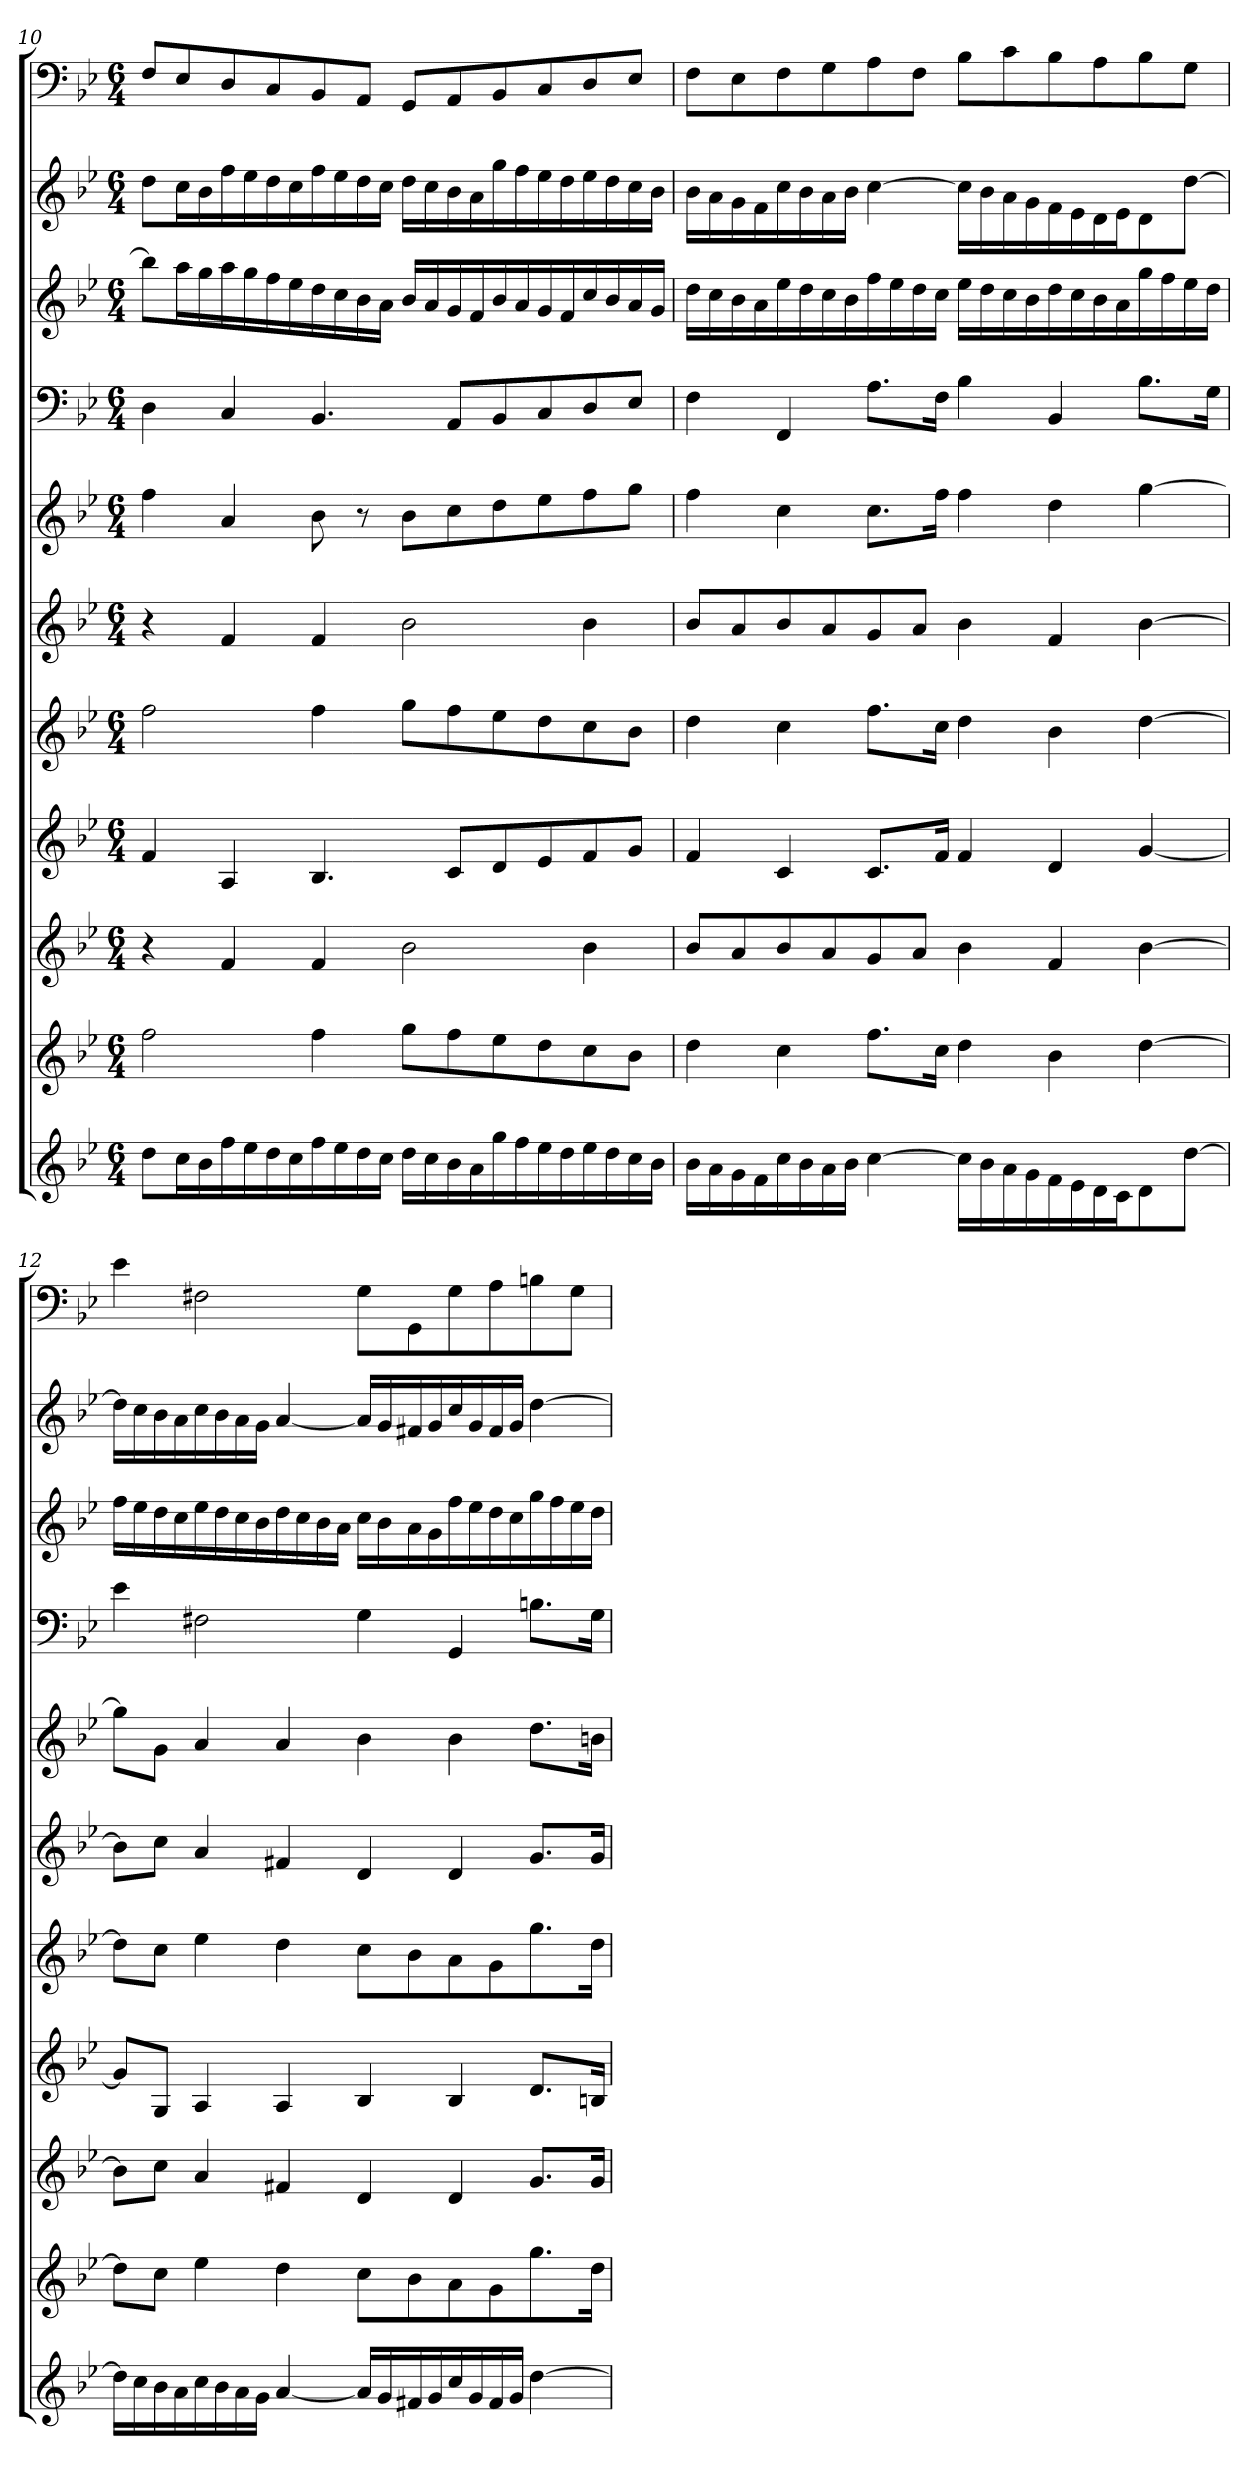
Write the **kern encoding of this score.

**kern	**kern	**kern	**kern	**kern	**kern	**kern	**kern	**kern	**kern	**kern
*part11	*part10	*part9	*part8	*part7	*part6	*part5	*part4	*part3	*part2	*part1
*staff11	*staff10	*staff9	*staff8	*staff7	*staff6	*staff5	*staff4	*staff3	*staff2	*staff1
*clefG2	*clefG2	*clefG2	*clefG2	*clefG2	*clefG2	*clefG2	*clefF4	*clefG2	*clefG2	*clefF4
*k[b-e-]	*k[b-e-]	*k[b-e-]	*k[b-e-]	*k[b-e-]	*k[b-e-]	*k[b-e-]	*k[b-e-]	*k[b-e-]	*k[b-e-]	*k[b-e-]
*B-:	*B-:	*B-:	*B-:	*B-:	*B-:	*B-:	*B-:	*B-:	*B-:	*B-:
*M6/4	*M6/4	*M6/4	*M6/4	*M6/4	*M6/4	*M6/4	*M6/4	*M6/4	*M6/4	*M6/4
=10	=10	=10	=10	=10	=10	=10	=10	=10	=10	=10
8dd\L	2ff	4r	4f	2ff	4r	4ff	4D	8bb-\L]	8dd\L	8F/L
16cc\L	.	.	.	.	.	.	.	16aa\L	16cc\L	8E-/
16b-\	.	.	.	.	.	.	.	16gg\	16b-\	.
16ff\	.	4f	4A	.	4f	4a	4C	16aa\	16ff\	8D/
16ee-\	.	.	.	.	.	.	.	16gg\	16ee-\	.
16dd\	.	.	.	.	.	.	.	16ff\	16dd\	8C/
16cc\	.	.	.	.	.	.	.	16ee-\	16cc\	.
16ff\	4ff	4f	4.B-	4ff	4f	8b-	4.BB-	16dd\	16ff\	8BB-/
16ee-\	.	.	.	.	.	.	.	16cc\	16ee-\	.
16dd\	.	.	.	.	.	8r	.	16b-\	16dd\	8AA/J
16cc\JJ	.	.	.	.	.	.	.	16a\JJ	16cc\JJ	.
16dd\LL	8gg\L	2b-	.	8gg\L	2b-	8b-\L	.	16b-/LL	16dd\LL	8GG/L
16cc\	.	.	.	.	.	.	.	16a/	16cc\	.
16b-\	8ff\	.	8c/L	8ff\	.	8cc\	8AA/L	16g/	16b-\	8AA/
16a\	.	.	.	.	.	.	.	16f/	16a\	.
16gg\	8ee-\	.	8d/	8ee-\	.	8dd\	8BB-/	16b-/	16gg\	8BB-/
16ff\	.	.	.	.	.	.	.	16a/	16ff\	.
16ee-\	8dd\	.	8e-/	8dd\	.	8ee-\	8C/	16g/	16ee-\	8C/
16dd\	.	.	.	.	.	.	.	16f/	16dd\	.
16ee-\	8cc\	4b-	8f/	8cc\	4b-	8ff\	8D/	16cc/	16ee-\	8D/
16dd\	.	.	.	.	.	.	.	16b-/	16dd\	.
16cc\	8b-\J	.	8g/J	8b-\J	.	8gg\J	8E-/J	16a/	16cc\	8E-/J
16b-\JJ	.	.	.	.	.	.	.	16g/JJ	16b-\JJ	.
=11	=11	=11	=11	=11	=11	=11	=11	=11	=11	=11
16b-\LL	4dd	8b-/L	4f	4dd	8b-/L	4ff	4F	16dd\LL	16b-\LL	8F\L
16a\	.	.	.	.	.	.	.	16cc\	16a\	.
16g\	.	8a/	.	.	8a/	.	.	16b-\	16g\	8E-\
16f\	.	.	.	.	.	.	.	16a\	16f\	.
16cc\	4cc	8b-/	4c	4cc	8b-/	4cc	4FF	16ee-\	16cc\	8F\
16b-\	.	.	.	.	.	.	.	16dd\	16b-\	.
16a\	.	8a/	.	.	8a/	.	.	16cc\	16a\	8G\
16b-\JJ	.	.	.	.	.	.	.	16b-\	16b-\JJ	.
[4cc	8.ff\L	8g/	8.c/L	8.ff\L	8g/	8.cc\L	8.A\L	16ff\	[4cc	8A\
.	.	.	.	.	.	.	.	16ee-\	.	.
.	.	8a/J	.	.	8a/J	.	.	16dd\	.	8F\J
.	16cc\Jk	.	16f/Jk	16cc\Jk	.	16ff\Jk	16F\Jk	16cc\JJ	.	.
16cc\LL]	4dd	4b-	4f	4dd	4b-	4ff	4B-	16ee-\LL	16cc\LL]	8B-\L
16b-\	.	.	.	.	.	.	.	16dd\	16b-\	.
16a\	.	.	.	.	.	.	.	16cc\	16a\	8c\
16g\	.	.	.	.	.	.	.	16b-\	16g\	.
16f\	4b-	4f	4d	4b-	4f	4dd	4BB-	16dd\	16f\	8B-\
16e-\	.	.	.	.	.	.	.	16cc\	16e-\	.
16d\	.	.	.	.	.	.	.	16b-\	16d\	8A\
16c\J	.	.	.	.	.	.	.	16a\	16e-\J	.
8d\	[4dd	[4b-	[4g	[4dd	[4b-	[4gg	8.B-\L	16gg\	8d\	8B-\
.	.	.	.	.	.	.	.	16ff\	.	.
[8dd\J	.	.	.	.	.	.	.	16ee-\	[8dd\J	8G\J
.	.	.	.	.	.	.	16G\Jk	16dd\JJ	.	.
=12	=12	=12	=12	=12	=12	=12	=12	=12	=12	=12
16dd\LL]	8dd\L]	8b-\L]	8g/L]	8dd\L]	8b-\L]	8gg\L]	4e-	16ff\LL	16dd\LL]	4e-
16cc\	.	.	.	.	.	.	.	16ee-\	16cc\	.
16b-\	8cc\J	8cc\J	8G/J	8cc\J	8cc\J	8g\J	.	16dd\	16b-\	.
16a\	.	.	.	.	.	.	.	16cc\	16a\	.
16cc\	4ee-	4a	4A	4ee-	4a	4a	2F#X	16ee-\	16cc\	2F#X
16b-\	.	.	.	.	.	.	.	16dd\	16b-\	.
16a\	.	.	.	.	.	.	.	16cc\	16a\	.
16g\JJ	.	.	.	.	.	.	.	16b-\	16g\JJ	.
[4a	4dd	4f#X	4A	4dd	4f#X	4a	.	16dd\	[4a	.
.	.	.	.	.	.	.	.	16cc\	.	.
.	.	.	.	.	.	.	.	16b-\	.	.
.	.	.	.	.	.	.	.	16a\JJ	.	.
16a/LL]	8cc\L	4d	4B-	8cc\L	4d	4b-	4G	16cc\LL	16a/LL]	8G\L
16g/	.	.	.	.	.	.	.	16b-\	16g/	.
16f#X/	8b-\	.	.	8b-\	.	.	.	16a\	16f#X/	8GG\
16g/	.	.	.	.	.	.	.	16g\	16g/	.
16cc/	8a\	4d	4B-	8a\	4d	4b-	4GG	16ff\	16cc/	8G\
16g/	.	.	.	.	.	.	.	16ee-\	16g/	.
16f#/	8g\	.	.	8g\	.	.	.	16dd\	16f#/	8A\
16g/JJ	.	.	.	.	.	.	.	16cc\	16g/JJ	.
[4dd	8.gg\	8.g/L	8.d/L	8.gg\	8.g/L	8.dd\L	8.Bn\L	16gg\	[4dd	8Bn\
.	.	.	.	.	.	.	.	16ff\	.	.
.	.	.	.	.	.	.	.	16ee-\	.	8G\J
.	16dd\Jk	16g/Jk	16Bn/Jk	16dd\Jk	16g/Jk	16bn\Jk	16G\Jk	16dd\JJ	.	.
=	=	=	=	=	=	=	=	=	=	=
*-	*-	*-	*-	*-	*-	*-	*-	*-	*-	*-
